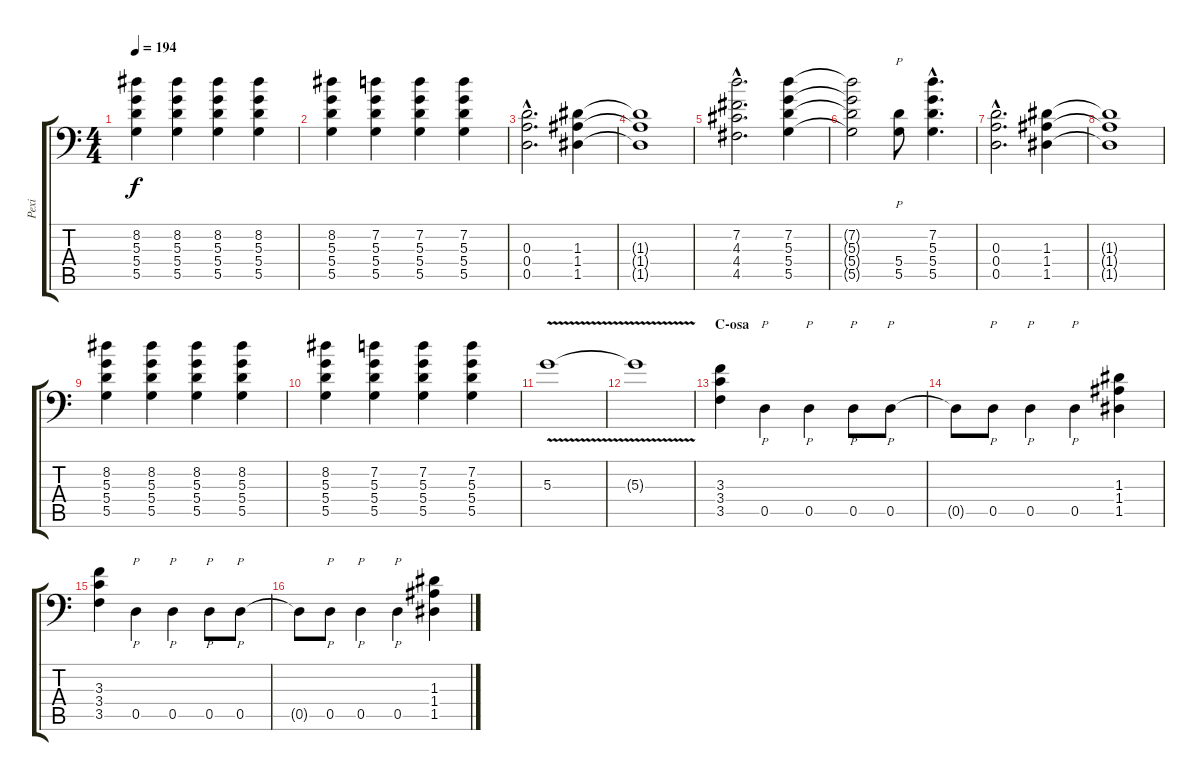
\track ("Pexi" "Pexi") {instrument distortionguitar}
\staff {score tabs}
\tuning (B3 G3 D3 A2 D2 A1) {hide}
\ts (4 4)
\tempo 194
\clef f4
\ks c
(8.2 5.3 5.4 5.5).4{dy f} (8.2 5.3 5.4 5.5).4 (8.2 5.3 5.4 5.5).4 (8.2 5.3 5.4 5.5).4 |
(8.2 5.3 5.4 5.5).4 (7.2 5.3 5.4 5.5).4 (7.2 5.3 5.4 5.5).4 (7.2 5.3 5.4 5.5).4 |
(0.3{hac} 0.4{hac} 0.5{hac}).2{d} (1.3 1.4 1.5).4 |
(1.3{t} 1.4{t} 1.5{t}).1 |
(7.2{hac} 4.3{hac} 4.4{hac} 4.5{hac}).2{d} (7.2 5.3 5.4 5.5).4 |
(7.2{t} 5.3{t} 5.4{t} 5.5{t}).2 (5.4 5.5).8{p} (7.2{hac} 5.3{hac} 5.4{hac} 5.5{hac}).4{d} |
(0.3{hac} 0.4{hac} 0.5{hac}).2{d} (1.3 1.4 1.5).4 |
(1.3{t} 1.4{t} 1.5{t}).1 |
(8.2 5.3 5.4 5.5).4 (8.2 5.3 5.4 5.5).4 (8.2 5.3 5.4 5.5).4 (8.2 5.3 5.4 5.5).4 |
(8.2 5.3 5.4 5.5).4 (7.2 5.3 5.4 5.5).4 (7.2 5.3 5.4 5.5).4 (7.2 5.3 5.4 5.5).4 |
5.3{v}.1{instrument guitarharmonics} |
5.3{t}.1 |
\section ("" "C-osa")
(3.3 3.4 3.5).4{instrument distortionguitar} 0.5.4{p} 0.5.4{p} 0.5.8{p} 0.5.8{p} |
0.5{t}.8 0.5.8{p} 0.5.4{p} 0.5.4{p} (1.3 1.4 1.5).4 |
(3.3 3.4 3.5).4 0.5.4{p} 0.5.4{p} 0.5.8{p} 0.5.8{p} |
0.5{t}.8 0.5.8{p} 0.5.4{p} 0.5.4{p} (1.3 1.4 1.5).4
